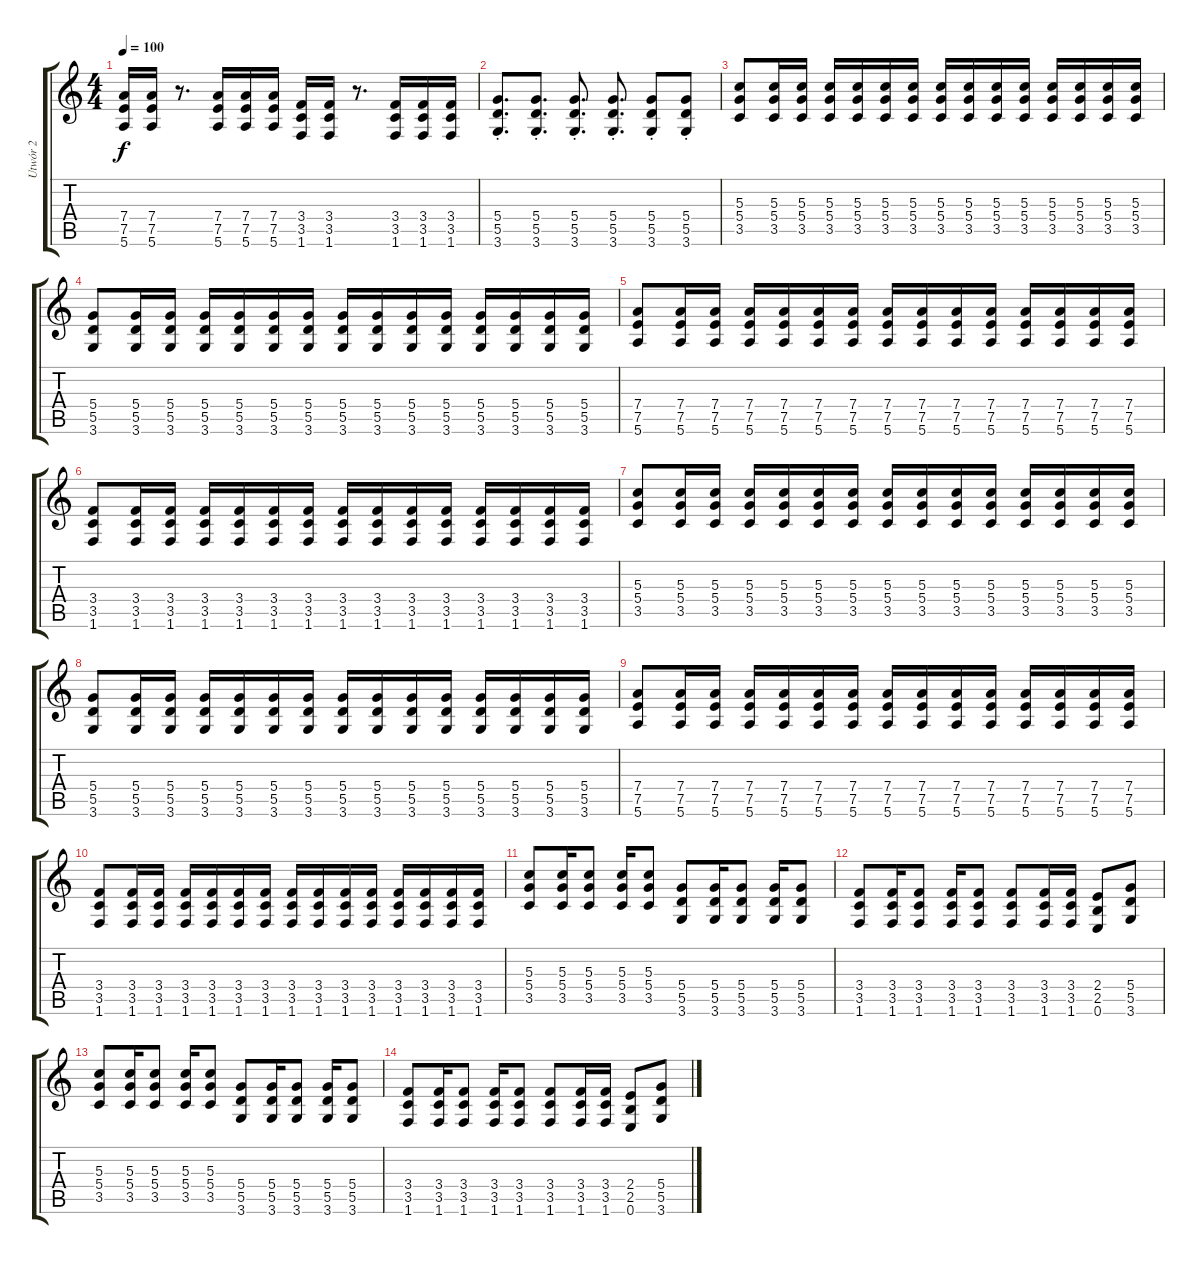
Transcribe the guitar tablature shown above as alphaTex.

\track ("Utwór 2" "Utwór 2") {instrument distortionguitar}
\staff {score tabs}
\tuning (E4 B3 G3 D3 A2 E2) {hide}
\ts (4 4)
\tempo 100
\clef g2
\ks c
(7.4 7.5 5.6).16{dy f instrument distortionguitar} (7.4 7.5 5.6).16 r.8{d} (7.4 7.5 5.6).16 (7.4 7.5 5.6).16 (7.4 7.5 5.6).16 (3.4 3.5 1.6).16 (3.4 3.5 1.6).16 r.8{d} (3.4 3.5 1.6).16 (3.4 3.5 1.6).16 (3.4 3.5 1.6).16 |
(5.4{st} 5.5{st} 3.6{st}).8{d} (5.4{st} 5.5{st} 3.6{st}).8{d} (5.4{st} 5.5{st} 3.6{st}).8{d} (5.4{st} 5.5{st} 3.6{st}).8{d} (5.4{st} 5.5{st} 3.6{st}).8 (5.4{st} 5.5{st} 3.6{st}).8 |
(5.3 5.4 3.5).8 (5.3 5.4 3.5).16 (5.3 5.4 3.5).16 (5.3 5.4 3.5).16 (5.3 5.4 3.5).16 (5.3 5.4 3.5).16 (5.3 5.4 3.5).16 (5.3 5.4 3.5).16 (5.3 5.4 3.5).16 (5.3 5.4 3.5).16 (5.3 5.4 3.5).16 (5.3 5.4 3.5).16 (5.3 5.4 3.5).16 (5.3 5.4 3.5).16 (5.3 5.4 3.5).16 |
(5.4 5.5 3.6).8 (5.4 5.5 3.6).16 (5.4 5.5 3.6).16 (5.4 5.5 3.6).16 (5.4 5.5 3.6).16 (5.4 5.5 3.6).16 (5.4 5.5 3.6).16 (5.4 5.5 3.6).16 (5.4 5.5 3.6).16 (5.4 5.5 3.6).16 (5.4 5.5 3.6).16 (5.4 5.5 3.6).16 (5.4 5.5 3.6).16 (5.4 5.5 3.6).16 (5.4 5.5 3.6).16 |
(7.4 7.5 5.6).8 (7.4 7.5 5.6).16 (7.4 7.5 5.6).16 (7.4 7.5 5.6).16 (7.4 7.5 5.6).16 (7.4 7.5 5.6).16 (7.4 7.5 5.6).16 (7.4 7.5 5.6).16 (7.4 7.5 5.6).16 (7.4 7.5 5.6).16 (7.4 7.5 5.6).16 (7.4 7.5 5.6).16 (7.4 7.5 5.6).16 (7.4 7.5 5.6).16 (7.4 7.5 5.6).16 |
(3.4 3.5 1.6).8 (3.4 3.5 1.6).16 (3.4 3.5 1.6).16 (3.4 3.5 1.6).16 (3.4 3.5 1.6).16 (3.4 3.5 1.6).16 (3.4 3.5 1.6).16 (3.4 3.5 1.6).16 (3.4 3.5 1.6).16 (3.4 3.5 1.6).16 (3.4 3.5 1.6).16 (3.4 3.5 1.6).16 (3.4 3.5 1.6).16 (3.4 3.5 1.6).16 (3.4 3.5 1.6).16 |
(5.3 5.4 3.5).8 (5.3 5.4 3.5).16 (5.3 5.4 3.5).16 (5.3 5.4 3.5).16 (5.3 5.4 3.5).16 (5.3 5.4 3.5).16 (5.3 5.4 3.5).16 (5.3 5.4 3.5).16 (5.3 5.4 3.5).16 (5.3 5.4 3.5).16 (5.3 5.4 3.5).16 (5.3 5.4 3.5).16 (5.3 5.4 3.5).16 (5.3 5.4 3.5).16 (5.3 5.4 3.5).16 |
(5.4 5.5 3.6).8 (5.4 5.5 3.6).16 (5.4 5.5 3.6).16 (5.4 5.5 3.6).16 (5.4 5.5 3.6).16 (5.4 5.5 3.6).16 (5.4 5.5 3.6).16 (5.4 5.5 3.6).16 (5.4 5.5 3.6).16 (5.4 5.5 3.6).16 (5.4 5.5 3.6).16 (5.4 5.5 3.6).16 (5.4 5.5 3.6).16 (5.4 5.5 3.6).16 (5.4 5.5 3.6).16 |
(7.4 7.5 5.6).8 (7.4 7.5 5.6).16 (7.4 7.5 5.6).16 (7.4 7.5 5.6).16 (7.4 7.5 5.6).16 (7.4 7.5 5.6).16 (7.4 7.5 5.6).16 (7.4 7.5 5.6).16 (7.4 7.5 5.6).16 (7.4 7.5 5.6).16 (7.4 7.5 5.6).16 (7.4 7.5 5.6).16 (7.4 7.5 5.6).16 (7.4 7.5 5.6).16 (7.4 7.5 5.6).16 |
(3.4 3.5 1.6).8 (3.4 3.5 1.6).16 (3.4 3.5 1.6).16 (3.4 3.5 1.6).16 (3.4 3.5 1.6).16 (3.4 3.5 1.6).16 (3.4 3.5 1.6).16 (3.4 3.5 1.6).16 (3.4 3.5 1.6).16 (3.4 3.5 1.6).16 (3.4 3.5 1.6).16 (3.4 3.5 1.6).16 (3.4 3.5 1.6).16 (3.4 3.5 1.6).16 (3.4 3.5 1.6).16 |
(5.3 5.4 3.5).8 (5.3 5.4 3.5).16 (5.3 5.4 3.5).8 (5.3 5.4 3.5).16 (5.3 5.4 3.5).8 (5.4 5.5 3.6).8 (5.4 5.5 3.6).16 (5.4 5.5 3.6).8 (5.4 5.5 3.6).16 (5.4 5.5 3.6).8 |
(3.4 3.5 1.6).8 (3.4 3.5 1.6).16 (3.4 3.5 1.6).8 (3.4 3.5 1.6).16 (3.4 3.5 1.6).8 (3.4 3.5 1.6).8 (3.4 3.5 1.6).16 (3.4 3.5 1.6).16 (2.4 2.5 0.6).8 (5.4 5.5 3.6).8 |
(5.3 5.4 3.5).8 (5.3 5.4 3.5).16 (5.3 5.4 3.5).8 (5.3 5.4 3.5).16 (5.3 5.4 3.5).8 (5.4 5.5 3.6).8 (5.4 5.5 3.6).16 (5.4 5.5 3.6).8 (5.4 5.5 3.6).16 (5.4 5.5 3.6).8 |
(3.4 3.5 1.6).8 (3.4 3.5 1.6).16 (3.4 3.5 1.6).8 (3.4 3.5 1.6).16 (3.4 3.5 1.6).8 (3.4 3.5 1.6).8 (3.4 3.5 1.6).16 (3.4 3.5 1.6).16 (2.4 2.5 0.6).8 (5.4 5.5 3.6).8
